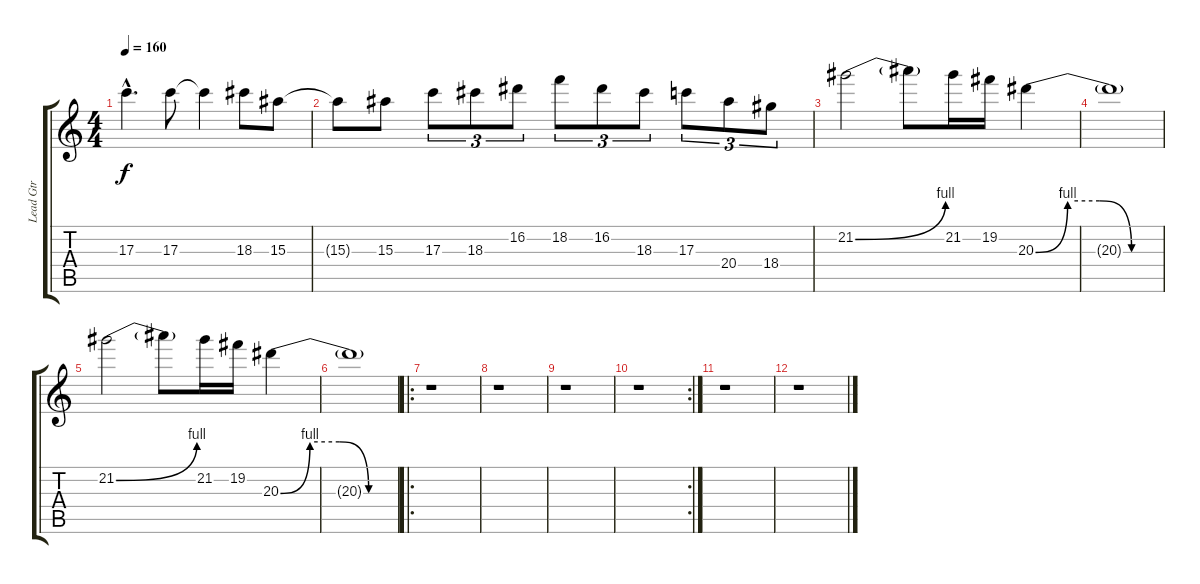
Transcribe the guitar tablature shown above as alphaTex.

\track ("Lead Gtr" "Lead Gtr") {instrument distortionguitar}
\staff {score tabs}
\tuning (E4 B3 G3 D3 A2 E2) {hide}
\ts (4 4)
\tempo 160
\clef g2
\ks c
17.3{hac}.4{d dy f} 17.3.8 17.3{t}.4 18.3.8 15.3.8 |
15.3{t}.8 15.3.8 17.3.8{tu (3 2)} 18.3.8{tu (3 2)} 16.2.8{tu (3 2)} 18.2.8{tu (3 2)} 16.2.8{tu (3 2)} 18.3.8{tu (3 2)} 17.3.8{tu (3 2)} 20.4.8{tu (3 2)} 18.4.8{tu (3 2)} |
21.2{be (bend 0 0 60 4)}.2 21.2{t}.8 21.2.16 19.2.16 20.3{be (custom 0 0 15 4 30 4 45 0 60 0)}.4 |
20.3{t}.1 |
21.2{be (bend 0 0 60 4)}.2 21.2{t}.8 21.2.16 19.2.16 20.3{be (custom 0 0 15 4 30 4 45 0 60 0)}.4 |
20.3{t}.1 |
\ro
r.1 |
r.1 |
r.1 |
\rc 2
r.1 |
r.1 |
r.1
